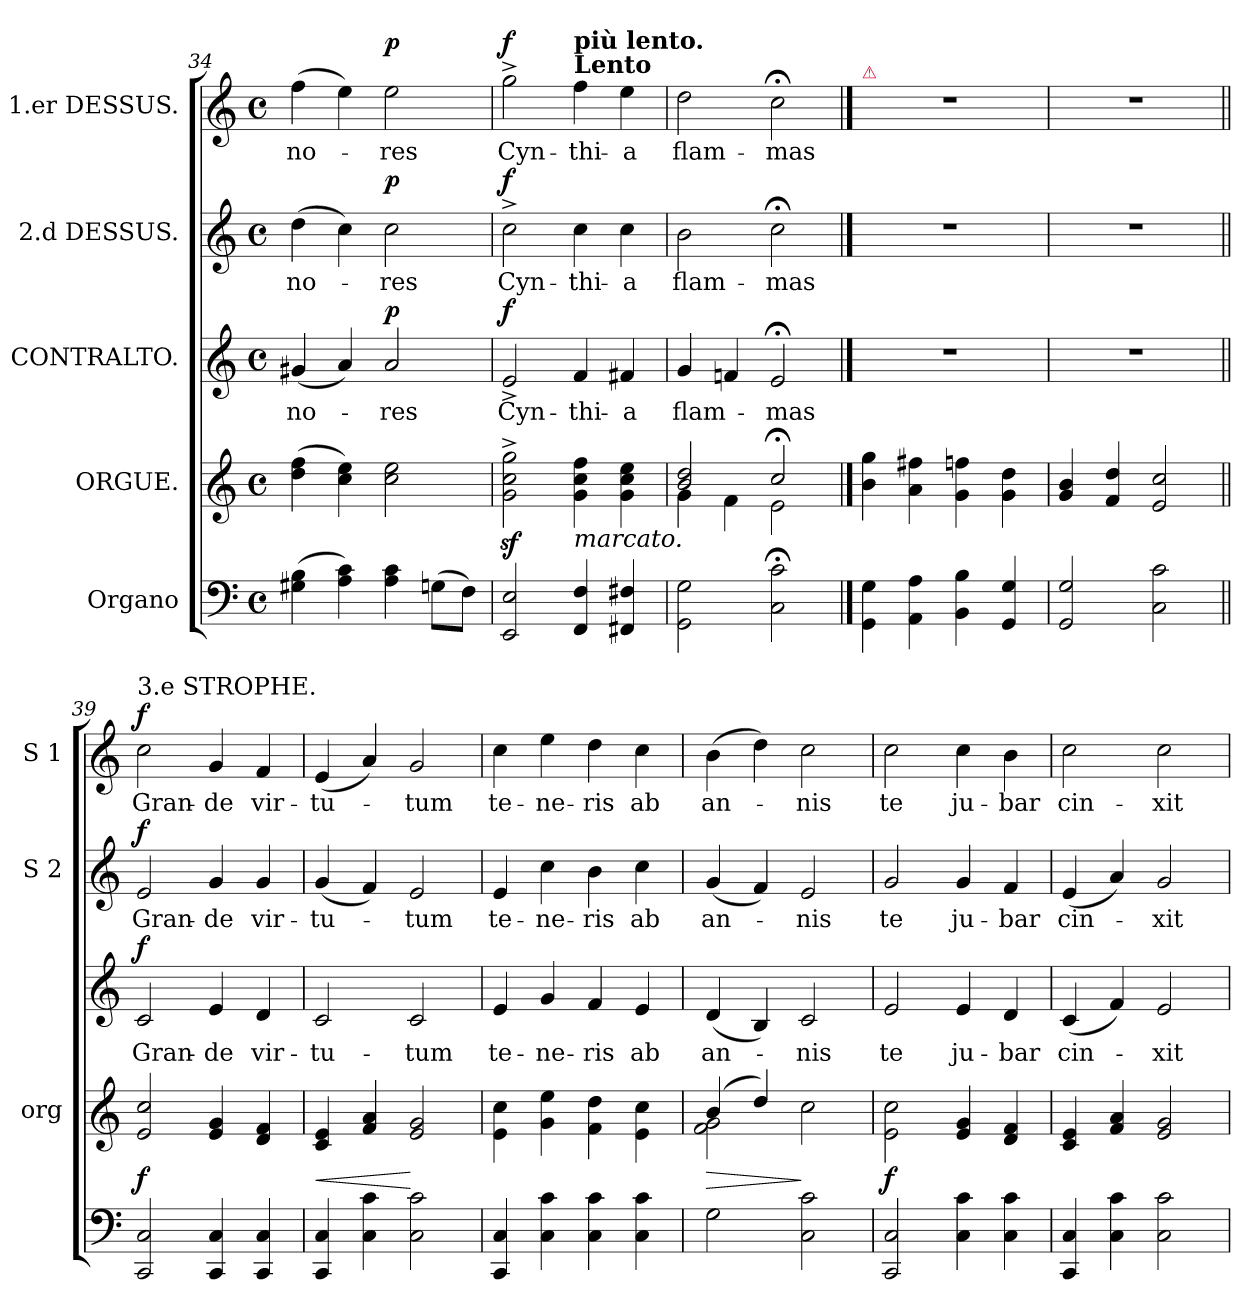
**kern	**kern	**dynam	**kern	**text	**dynam	**kern	**text	**dynam	**kern	**text	**dynam
*part5	*part4	*part4	*part3	*part3	*part3	*part2	*part2	*part2	*part1	*part1	*part1
*staff5	*staff4	*staff4	*staff3	*staff3	*staff3	*staff2	*staff2	*staff2	*staff1	*staff1	*staff1
*I"Organo	*I"ORGUE.	*	*I"CONTRALTO.	*	*	*I"2.d DESSUS.	*	*	*I"1.er DESSUS.	*	*
*	*I'org	*	*	*	*	*I'S 2	*	*	*I'S 1	*	*
*clefF4	*clefG2	*	*clefG2	*	*	*clefG2	*	*	*clefG2	*	*
*k[]	*k[]	*	*k[]	*	*	*k[]	*	*	*k[]	*	*
*M4/4	*M4/4	*	*M4/4	*	*	*M4/4	*	*	*M4/4	*	*
*met(c)	*met(c)	*	*met(c)	*	*	*met(c)	*	*	*met(c)	*	*
=34	=34	=34	=34	=34	=34	=34	=34	=34	=34	=34	=34
(4G#X\ 4B\	(4dd\ 4ff\	.	(4g#X/	-no-	.	(4dd\	-no-	.	(4ff\	-no-	.
4A\ 4c\)	4cc\ 4ee\)	.	4a/)	.	.	4cc\)	.	.	4ee\)	.	.
!	!	!	!	!	!LO:DY:a	!	!	!LO:DY:a	!	!	!LO:DY:a
4A\ 4c\	2cc\ 2ee\	.	2a/	-res	p	2cc\	-res	p	2ee\	-res	p
(8Gn\L	.	.	.	.	.	.	.	.	.	.	.
8F\J)	.	.	.	.	.	.	.	.	.	.	.
=35	=35	=35	=35	=35	=35	=35	=35	=35	=35	=35	=35
!	!	!	!	!	!LO:DY:a	!	!	!LO:DY:a	!	!	!LO:DY:a
2EE/ 2E/	2gz^<\ 2ccz^<\ 2ggz^<\	.	2e^>/	Cyn-	f	2cc^\	Cyn-	f	2gg^\	Cyn-	f
!	!	!	!	!	!	!	!	!	!LO:TX:a:B:t=Lento	!	!
!	!	!	!	!	!	!	!	!	!LO:TX:a:B:t=più lento.	!	!
!	!LO:TX:b:i:t=marcato.	!	!	!	!	!	!	!	!	!	!
4FF/ 4F/	4g\ 4cc\ 4ff\	.	4f/	-thi-	.	4cc\	-thi-	.	4ff\	-thi-	.
4FF#X/ 4F#X/	4g\ 4cc\ 4ee\	.	4f#X/	-a	.	4cc\	-a	.	4ee\	-a	.
=36	=36	=36	=36	=36	=36	=36	=36	=36	=36	=36	=36
*	*^	*	*	*	*	*	*	*	*	*	*
2GG\ 2G\	2b/ 2dd/	4g\	.	4g/	flam-	.	2b\	flam-	.	2dd\	flam-	.
.	.	4f\	.	4fn/	.	.	.	.	.	.	.	.
2C;\ 2c;\	2cc;</	2e\	.	2e;</	-mas	.	2cc;<\	-mas	.	2cc;<\	-mas	.
==37	==37	==37	==37	==37	==37	==37	==37	==37	==37	==37	==37	==37
!	!	!	!	!	!	!	!	!	!	!LO:TX:a:color=crimson:t=⚠	!	!
*	*v	*v	*	*	*	*	*	*	*	*	*	*
4GG\ 4G\	4b\ 4gg\	.	1r	.	.	1r	.	.	1r	.	.
4AA\ 4A\	4a\ 4ff#X\	.	.	.	.	.	.	.	.	.	.
4BB\ 4B\	4g\ 4ffn\	.	.	.	.	.	.	.	.	.	.
4GG/ 4G/	4g\ 4dd\	.	.	.	.	.	.	.	.	.	.
=38	=38	=38	=38	=38	=38	=38	=38	=38	=38	=38	=38
2GG/ 2G/	4g/ 4b/	.	1r	.	.	1r	.	.	1r	.	.
.	4f/ 4dd/	.	.	.	.	.	.	.	.	.	.
2C\ 2c\	2e/ 2cc/	.	.	.	.	.	.	.	.	.	.
=39||	=39||	=39||	=39||	=39||	=39||	=39||	=39||	=39||	=39||	=39||	=39||
!	!	!	!	!	!	!	!	!	!LO:TX:a:t=3.e STROPHE.	!	!
!	!	!	!	!	!LO:DY:a	!	!	!LO:DY:a	!	!	!LO:DY:a
2CC/ 2C/	2e/ 2cc/	f	2c/	Gran-	f	2e/	Gran-	f	2cc\	Gran-	f
4CC/ 4C/	4e/ 4g/	.	4e/	-de	.	4g/	-de	.	4g/	-de	.
4CC/ 4C/	4d/ 4f/	.	4d/	vir-	.	4g/	vir-	.	4f/	vir-	.
=40	=40	=40	=40	=40	=40	=40	=40	=40	=40	=40	=40
!	!	!LO:HP:b	!	!	!	!	!	!	!	!	!
4CC/ 4C/	4c/ 4e/	<	2c/	-tu-	.	(4g/	-tu-	.	(4e/	-tu-	.
4C\ 4c\	4f/ 4a/	.	.	.	.	4f/)	.	.	4a/)	.	.
2C\ 2c\	2e/ 2g/	[	2c/	-tum	.	2e/	-tum	.	2g/	-tum	.
=41	=41	=41	=41	=41	=41	=41	=41	=41	=41	=41	=41
4CC/ 4C/	4e\ 4cc\	.	4e/	te-	.	4e/	te-	.	4cc\	te-	.
4C\ 4c\	4g\ 4ee\	.	4g/	-ne-	.	4cc\	-ne-	.	4ee\	-ne-	.
4C\ 4c\	4f\ 4dd\	.	4f/	-ris	.	4b\	-ris	.	4dd\	-ris	.
4C\ 4c\	4e\ 4cc\	.	4e/	ab	.	4cc\	ab	.	4cc\	ab	.
=42	=42	=42	=42	=42	=42	=42	=42	=42	=42	=42	=42
*	*^	*	*	*	*	*	*	*	*	*	*
!	!	!	!LO:HP:b	!	!	!	!	!	!	!	!	!
2G\	(4b/	2f\ 2g\	>	(4d/	an-	.	(4g/	an-	.	(4b\	an-	.
.	4dd/)	.	.	4B/)	.	.	4f/)	.	.	4dd\)	.	.
2C\ 2c\	2cc\	2ryy	]	2c/	-nis	.	2e/	-nis	.	2cc\	-nis	.
*	*v	*v	*	*	*	*	*	*	*	*	*	*
=43	=43	=43	=43	=43	=43	=43	=43	=43	=43	=43	=43
2CC/ 2C/	2e\ 2cc\	f	2e/	te	.	2g/	te	.	2cc\	te	.
4C\ 4c\	4e/ 4g/	.	4e/	ju-	.	4g/	ju-	.	4cc\	ju-	.
4C\ 4c\	4d/ 4f/	.	4d/	-bar	.	4f/	-bar	.	4b\	-bar	.
=44	=44	=44	=44	=44	=44	=44	=44	=44	=44	=44	=44
4CC/ 4C/	4c/ 4e/	.	(4c/	cin-	.	(4e/	cin-	.	2cc\	cin-	.
4C\ 4c\	4f/ 4a/	.	4f/)	.	.	4a/)	.	.	.	.	.
2C\ 2c\	2e/ 2g/	.	2e/	-xit	.	2g/	-xit	.	2cc\	-xit	.
=	=	=	=	=	=	=	=	=	=	=	=
*-	*-	*-	*-	*-	*-	*-	*-	*-	*-	*-	*-
